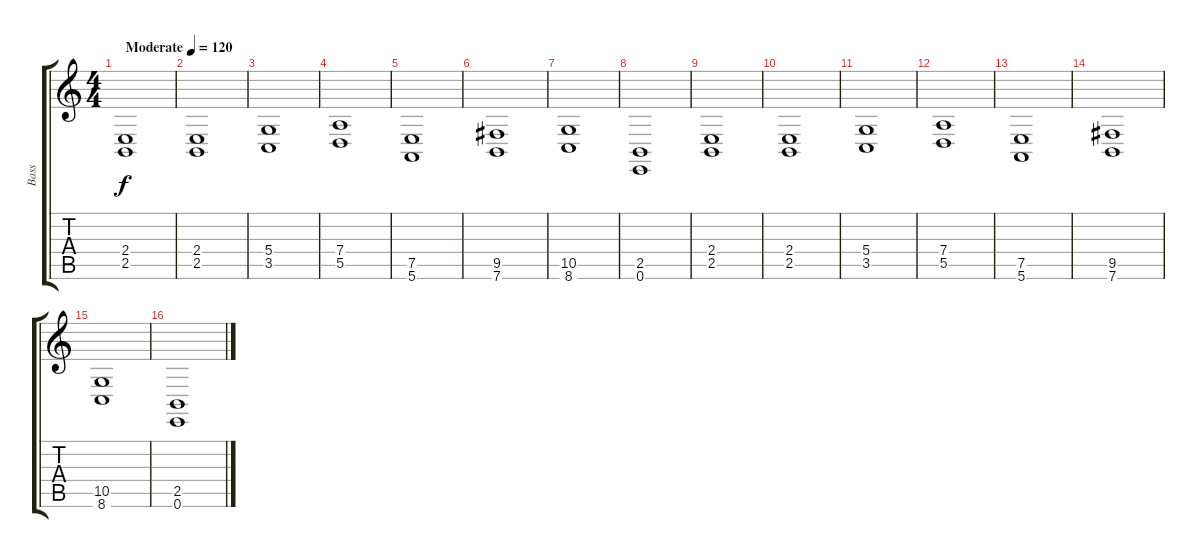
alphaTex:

\track ("Bass" "Bass") {instrument fx1rain}
\staff {score tabs}
\tuning (E4 B3 G3 D3 A2 E2) {hide}
\ts (4 4)
\tempo (120 "Moderate")
\clef g2
\ks c
(2.4 2.5).1{dy f instrument fx1rain} |
(2.4 2.5).1 |
(5.4 3.5).1 |
(7.4 5.5).1 |
(7.5 5.6).1 |
(9.5 7.6).1 |
(10.5 8.6).1 |
(2.5 0.6).1 |
(2.4 2.5).1 |
(2.4 2.5).1 |
(5.4 3.5).1 |
(7.4 5.5).1 |
(7.5 5.6).1 |
(9.5 7.6).1 |
(10.5 8.6).1 |
(2.5 0.6).1
